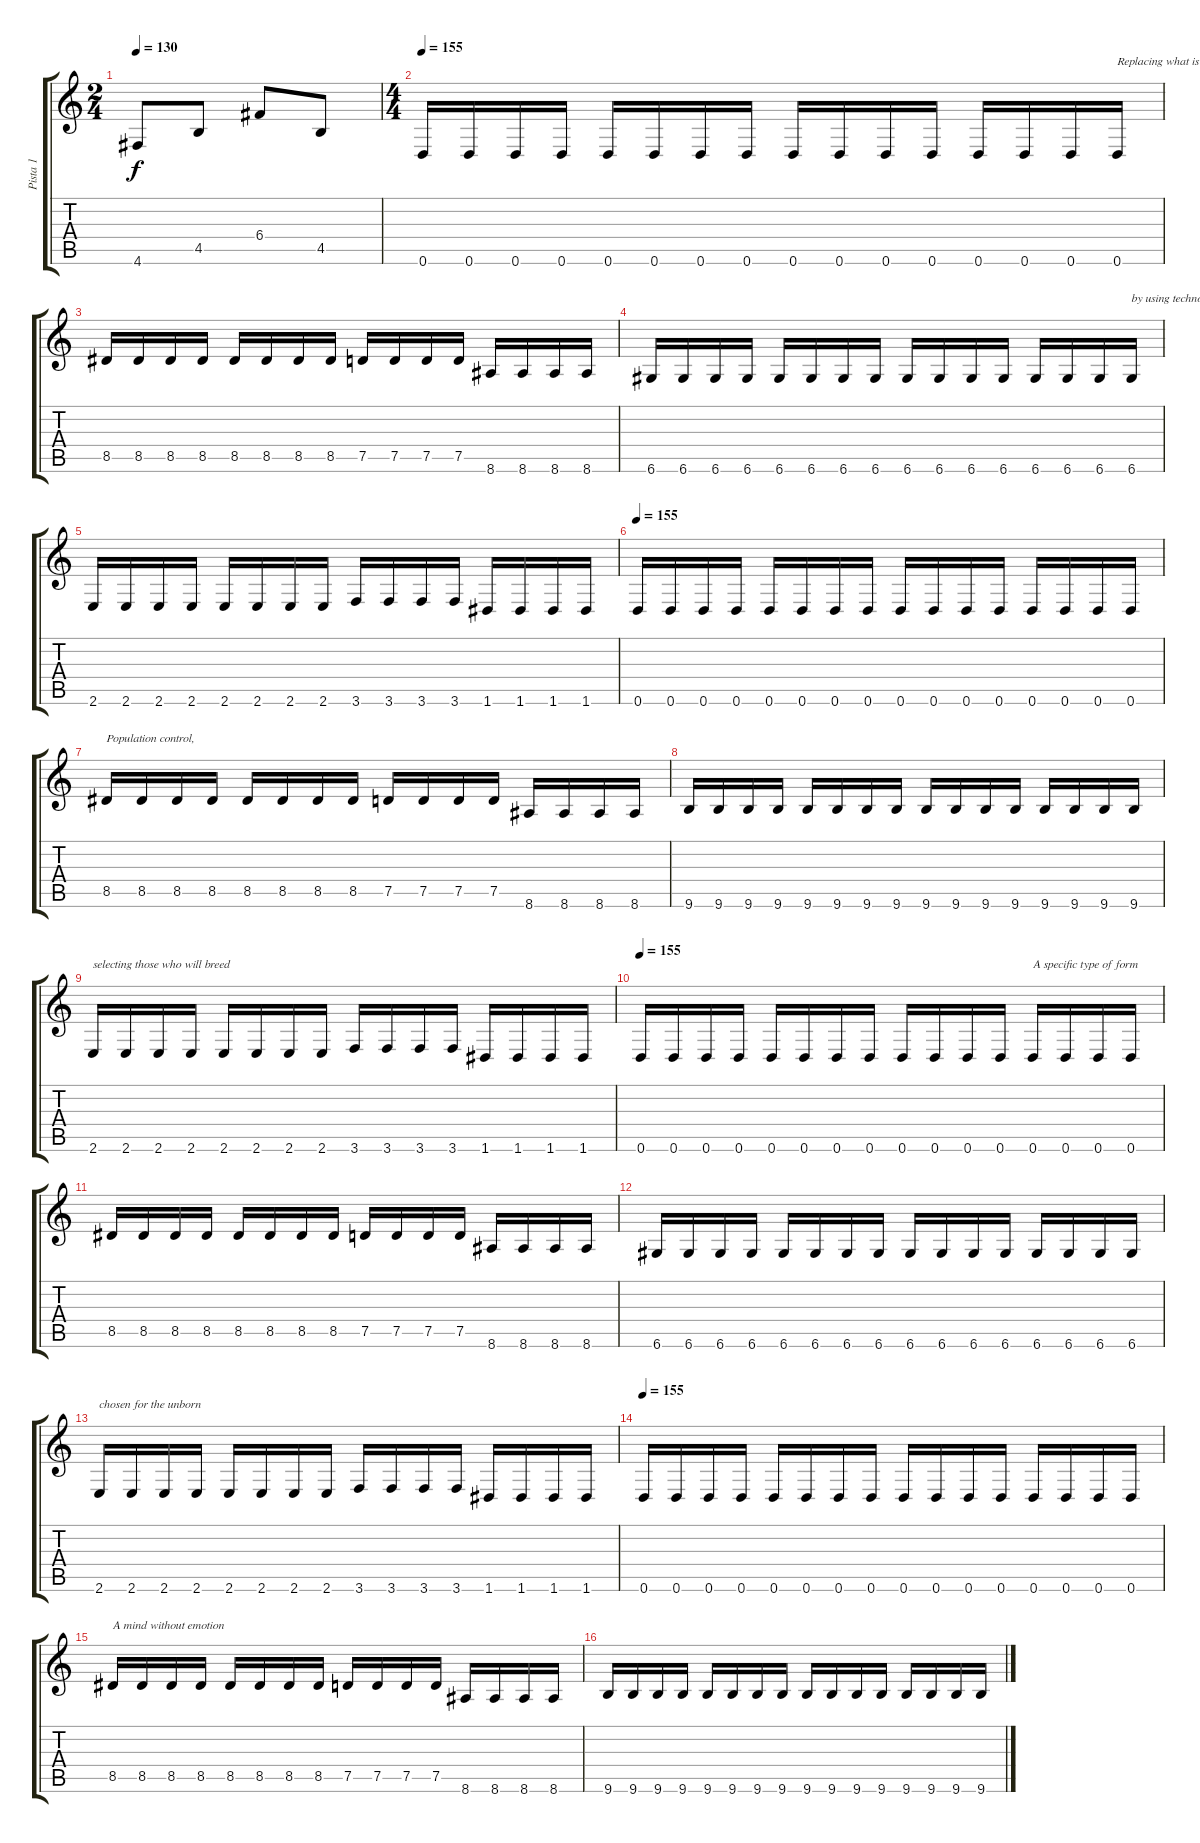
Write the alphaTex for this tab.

\track ("Pista 1" "Pista 1") {instrument distortionguitar}
\staff {score tabs}
\tuning (D4 A3 F3 C3 G2 D2) {hide}
\ts (2 4)
\tempo 130
\clef g2
\ks c
4.6.8{dy f} 4.5.8 6.4.8 4.5.8 |
\ts (4 4)
\tempo 155
0.6.16 0.6.16 0.6.16 0.6.16 0.6.16 0.6.16 0.6.16 0.6.16 0.6.16 0.6.16 0.6.16 0.6.16 0.6.16 0.6.16 0.6.16 0.6.16{txt "Replacing what is real"} |
8.5.16 8.5.16 8.5.16 8.5.16 8.5.16 8.5.16 8.5.16 8.5.16 7.5.16 7.5.16 7.5.16 7.5.16 8.6.16 8.6.16 8.6.16 8.6.16 |
6.6.16 6.6.16 6.6.16 6.6.16 6.6.16 6.6.16 6.6.16 6.6.16 6.6.16 6.6.16 6.6.16 6.6.16 6.6.16 6.6.16 6.6.16 6.6.16{txt "by using technology"} |
2.6.16 2.6.16 2.6.16 2.6.16 2.6.16 2.6.16 2.6.16 2.6.16 3.6.16 3.6.16 3.6.16 3.6.16 1.6.16 1.6.16 1.6.16 1.6.16 |
\tempo 155
0.6.16 0.6.16 0.6.16 0.6.16 0.6.16 0.6.16 0.6.16 0.6.16 0.6.16 0.6.16 0.6.16 0.6.16 0.6.16 0.6.16 0.6.16 0.6.16 |
8.5.16{txt "Population control, "} 8.5.16 8.5.16 8.5.16 8.5.16 8.5.16 8.5.16 8.5.16 7.5.16 7.5.16 7.5.16 7.5.16 8.6.16 8.6.16 8.6.16 8.6.16 |
9.6.16 9.6.16 9.6.16 9.6.16 9.6.16 9.6.16 9.6.16 9.6.16 9.6.16 9.6.16 9.6.16 9.6.16 9.6.16 9.6.16 9.6.16 9.6.16 |
2.6.16{txt "selecting those who will breed"} 2.6.16 2.6.16 2.6.16 2.6.16 2.6.16 2.6.16 2.6.16 3.6.16 3.6.16 3.6.16 3.6.16 1.6.16 1.6.16 1.6.16 1.6.16 |
\tempo 155
0.6.16 0.6.16 0.6.16 0.6.16 0.6.16 0.6.16 0.6.16 0.6.16 0.6.16 0.6.16 0.6.16 0.6.16 0.6.16{txt "A specific type of form"} 0.6.16 0.6.16 0.6.16 |
8.5.16 8.5.16 8.5.16 8.5.16 8.5.16 8.5.16 8.5.16 8.5.16 7.5.16 7.5.16 7.5.16 7.5.16 8.6.16 8.6.16 8.6.16 8.6.16 |
6.6.16 6.6.16 6.6.16 6.6.16 6.6.16 6.6.16 6.6.16 6.6.16 6.6.16 6.6.16 6.6.16 6.6.16 6.6.16 6.6.16 6.6.16 6.6.16 |
2.6.16{txt "chosen for the unborn"} 2.6.16 2.6.16 2.6.16 2.6.16 2.6.16 2.6.16 2.6.16 3.6.16 3.6.16 3.6.16 3.6.16 1.6.16 1.6.16 1.6.16 1.6.16 |
\tempo 155
0.6.16 0.6.16 0.6.16 0.6.16 0.6.16 0.6.16 0.6.16 0.6.16 0.6.16 0.6.16 0.6.16 0.6.16 0.6.16 0.6.16 0.6.16 0.6.16 |
8.5.16{txt "A mind without emotion"} 8.5.16 8.5.16 8.5.16 8.5.16 8.5.16 8.5.16 8.5.16 7.5.16 7.5.16 7.5.16 7.5.16 8.6.16 8.6.16 8.6.16 8.6.16 |
9.6.16 9.6.16 9.6.16 9.6.16 9.6.16 9.6.16 9.6.16 9.6.16 9.6.16 9.6.16 9.6.16 9.6.16 9.6.16 9.6.16 9.6.16 9.6.16
